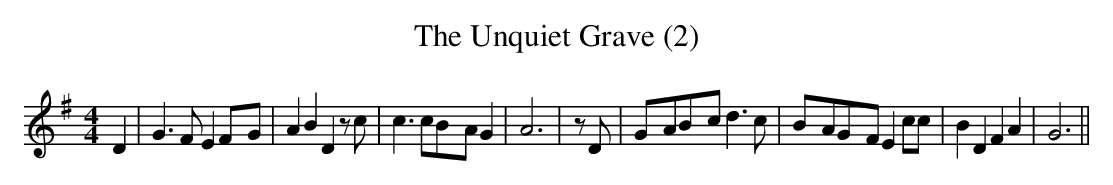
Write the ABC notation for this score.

X:1
T:The Unquiet Grave (2)
M:4/4
L:1/8
K:G
 D2| G3 F E2F-G| A2 B2 D2 z c| c3 cB-A G2| A6| z D|G-AB-c d3 c|B-AG-F E2 cc|\
 B2 D2 F2 A2| G6||
